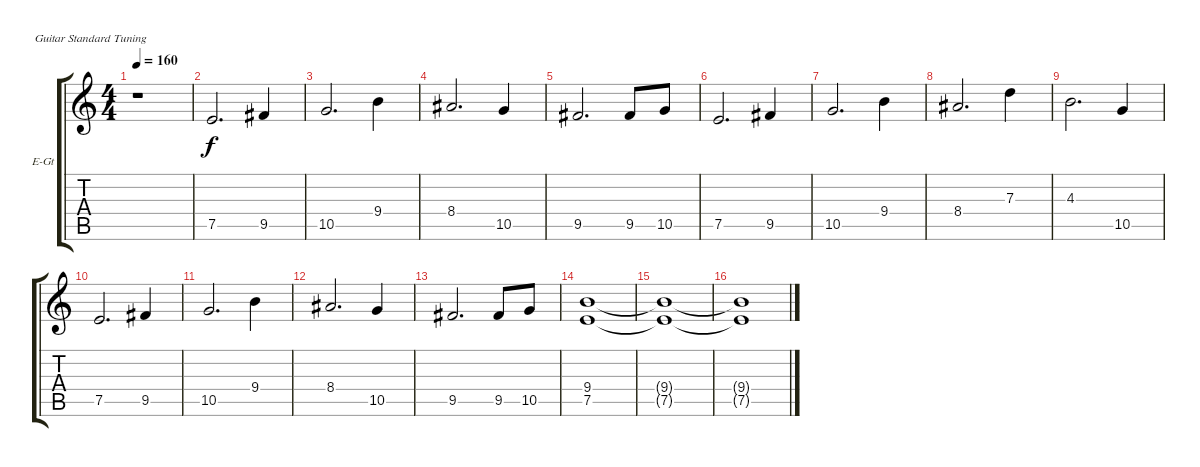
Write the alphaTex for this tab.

\bracketExtendMode groupsimilarinstruments
\firstSystemTrackNameOrientation horizontal
\otherSystemsTrackNameOrientation horizontal
\track ("Lead 2" "E-Gt") {instrument distortionguitar}
\staff {score tabs}
\tuning (E4 B3 G3 D3 A2 E2)
\ts (4 4)
\tempo 160
\clef g2
\scale
0.485477
\ks c
r.1{dy f instrument distortionguitar} |
\scale
0.257261 7.5.2{d} 9.5.4 |
\scale
0.257261 10.5.2{d} 9.4.4 |
\scale
0.333333 8.4.2{d} 10.5.4 |
\scale
0.333333 9.5.2{d} 9.5.8 10.5.8 |
\scale
0.333333 7.5.2{d} 9.5.4 |
\scale
0.333333 10.5.2{d} 9.4.4 |
\scale
0.333333 8.4.2{d} 7.3.4 |
\scale
0.333333 4.3.2{d} 10.5.4 |
\scale
0.333333 7.5.2{d} 9.5.4 |
\scale
0.333333 10.5.2{d} 9.4.4 |
\scale
0.333333 8.4.2{d} 10.5.4 |
\scale
0.333333 9.5.2{d} 9.5.8 10.5.8 |
\scale
0.333333 (7.5 9.4).1 |
\scale
0.333333 (9.4{t} 7.5{t}).1 |
\scale
0.333333 (7.5{t} 9.4{t}).1
